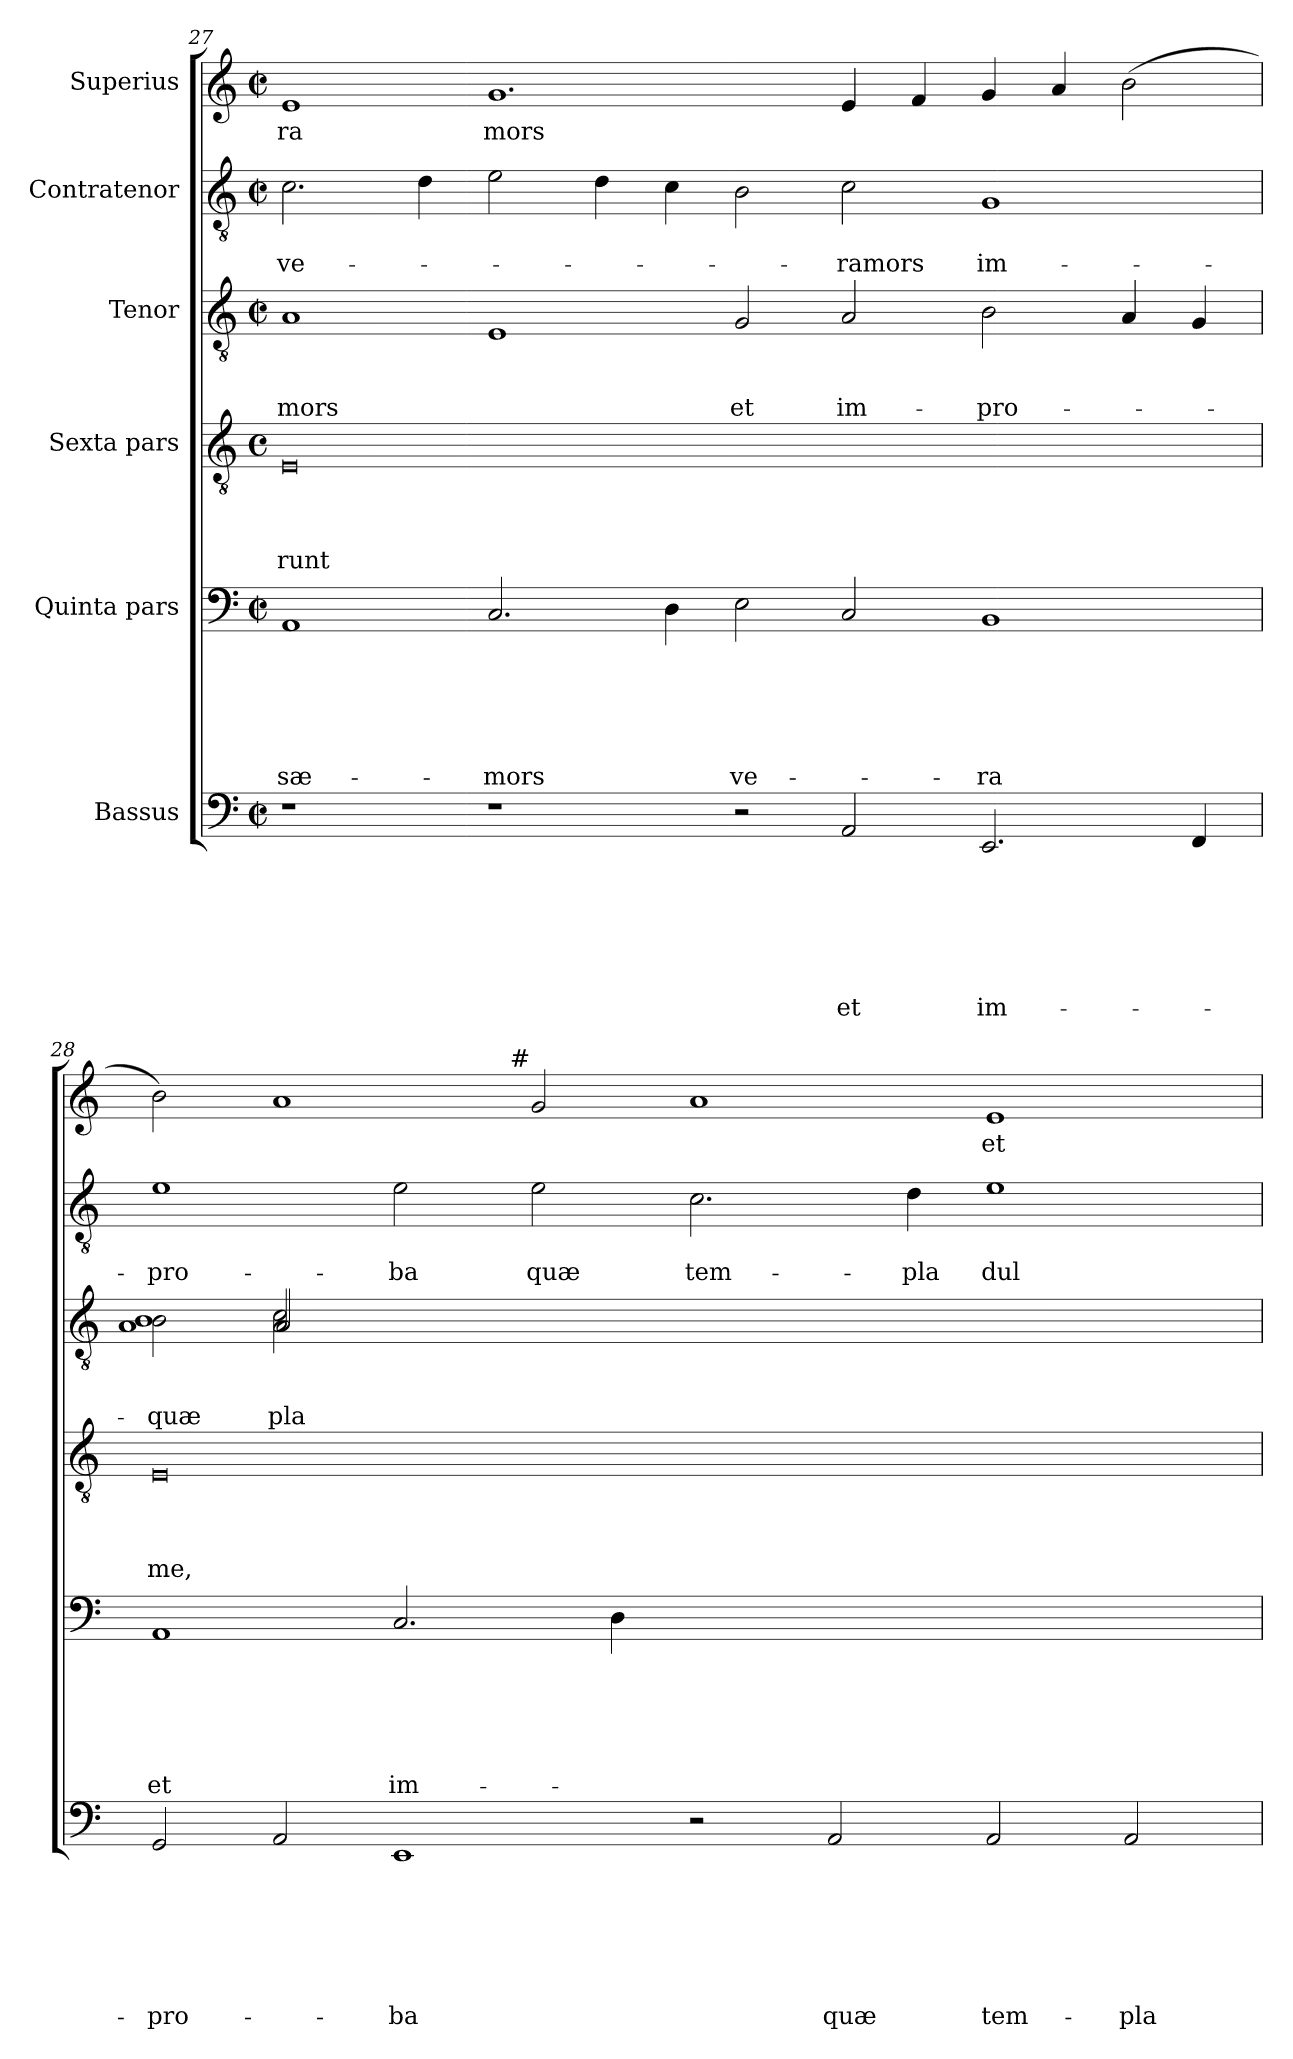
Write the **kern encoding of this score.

**kern	**text	**text	**text	**text	**text	**text	**text	**kern	**text	**text	**text	**text	**text	**text	**kern	**text	**text	**text	**text	**kern	**text	**text	**text	**kern	**text	**text	**kern	**text
*part6	*part6	*part6	*part6	*part6	*part6	*part6	*part6	*part5	*part5	*part5	*part5	*part5	*part5	*part5	*part4	*part4	*part4	*part4	*part4	*part3	*part3	*part3	*part3	*part2	*part2	*part2	*part1	*part1
*staff6	*staff6	*staff6	*staff6	*staff6	*staff6	*staff6	*staff6	*staff5	*staff5	*staff5	*staff5	*staff5	*staff5	*staff5	*staff4	*staff4	*staff4	*staff4	*staff4	*staff3	*staff3	*staff3	*staff3	*staff2	*staff2	*staff2	*staff1	*staff1
*I"Bassus	*	*	*	*	*	*	*	*I"Quinta pars	*	*	*	*	*	*	*I"Sexta pars	*	*	*	*	*I"Tenor	*	*	*	*I"Contratenor	*	*	*I"Superius	*
!!LO:LB:g=z
*clefF4	*	*	*	*	*	*	*	*clefF4	*	*	*	*	*	*	*clefGv2	*	*	*	*	*clefGv2	*	*	*	*clefGv2	*	*	*clefG2	*
*k[]	*	*	*	*	*	*	*	*k[]	*	*	*	*	*	*	*k[]	*	*	*	*	*k[]	*	*	*	*k[]	*	*	*k[]	*
*C:	*	*	*	*	*	*	*	*C:	*	*	*	*	*	*	*C:	*	*	*	*	*C:	*	*	*	*C:	*	*	*C:	*
*M2/2	*	*	*	*	*	*	*	*M2/2	*	*	*	*	*	*	*M4/4	*	*	*	*	*M2/2	*	*	*	*M2/2	*	*	*M2/2	*
*met(c|)	*	*	*	*	*	*	*	*met(c|)	*	*	*	*	*	*	*met(c)	*	*	*	*	*met(c|)	*	*	*	*met(c|)	*	*	*met(c|)	*
=27	=27	=27	=27	=27	=27	=27	=27	=27	=27	=27	=27	=27	=27	=27	=27	=27	=27	=27	=27	=27	=27	=27	=27	=27	=27	=27	=27	=27
!	!	!	!	!	!	!	!	!	!	!	!	!	!	!LO:LY:b	!	!	!	!	!LO:LY:b	!	!	!	!LO:LY:b	!	!	!LO:LY:b	!	!LO:LY:b
1r	.	.	.	.	.	.	.	1AA	.	.	.	.	.	sæ-	0E	.	.	.	-runt	1A	.	.	mors	2.c\	.	ve-	1e	-ra
.	.	.	.	.	.	.	.	.	.	.	.	.	.	.	.	.	.	.	.	.	.	.	.	4d\	.	.	.	.
!	!	!	!	!	!	!	!	!	!	!	!	!	!	!LO:LY:b	!	!	!	!	!	!	!	!	!	!	!	!	!	!LO:LY:b
1r	.	.	.	.	.	.	.	2.C/	.	.	.	.	.	-mors	.	.	.	.	.	1E	.	.	.	2e\	.	.	1.g	mors
.	.	.	.	.	.	.	.	.	.	.	.	.	.	.	.	.	.	.	.	.	.	.	.	4d\	.	.	.	.
.	.	.	.	.	.	.	.	4D\	.	.	.	.	.	.	.	.	.	.	.	.	.	.	.	4c\	.	.	.	.
!	!	!	!	!	!	!	!	!	!	!	!	!	!	!LO:LY:b	!	!	!	!	!	!	!	!	!LO:LY:b	!	!	!	!	!
2r	.	.	.	.	.	.	.	2E\	.	.	.	.	.	ve-	0ryy	.	.	.	.	2G/	.	.	et	2B\	.	.	.	.
!	!	!	!	!	!	!	!LO:LY:b	!	!	!	!	!	!	!	!	!	!	!	!	!	!	!	!LO:LY:b	!	!	!LO:LY:b	!	!
2AA/	.	.	.	.	.	.	et	2C/	.	.	.	.	.	.	.	.	.	.	.	2A/	.	.	im-	2c\	.	-ramors	4e/	.
.	.	.	.	.	.	.	.	.	.	.	.	.	.	.	.	.	.	.	.	.	.	.	.	.	.	.	4f/	.
!	!	!	!	!	!	!	!LO:LY:b	!	!	!	!	!	!	!LO:LY:b	!	!	!	!	!	!	!	!	!LO:LY:b	!	!	!LO:LY:b	!	!
2.EE/	.	.	.	.	.	.	im-	1BB	.	.	.	.	.	-ra	.	.	.	.	.	2B\	.	.	-pro-	1G	.	im-	4g/	.
.	.	.	.	.	.	.	.	.	.	.	.	.	.	.	.	.	.	.	.	.	.	.	.	.	.	.	4a/	.
.	.	.	.	.	.	.	.	.	.	.	.	.	.	.	.	.	.	.	.	4A/	.	.	.	.	.	.	(>2b\	.
4FF/	.	.	.	.	.	.	.	.	.	.	.	.	.	.	.	.	.	.	.	4G/	.	.	.	.	.	.	.	.
=28	=28	=28	=28	=28	=28	=28	=28	=28	=28	=28	=28	=28	=28	=28	=28	=28	=28	=28	=28	=28	=28	=28	=28	=28	=28	=28	=28	=28
!	!	!	!	!	!	!	!LO:LY:b	!	!	!	!	!	!	!LO:LY:b	!	!	!	!	!LO:LY:b	!	!	!	!LO:LY:b	!	!	!LO:LY:b	!	!
*	*	*	*	*	*	*	*	*	*	*	*	*	*	*	*	*	*	*	*	*^	*	*	*	*	*	*	*^	*
*	*	*	*	*	*	*	*	*	*	*	*	*	*	*	*	*	*	*	*	*	*^	*	*	*	*	*	*	*	*	*
*	*	*	*	*	*	*	*	*	*	*	*	*	*	*	*	*	*	*	*	*	*	*^	*	*	*	*	*	*	*	*	*
2GG/	.	.	.	.	.	.	-pro-	1AA	.	.	.	.	.	et	0E	.	.	.	me,	2B\	1A 1B	2ryy	2ryy	.	.	quæ	1e	.	-pro-	2b\)	1ryy	.
!	!	!	!	!	!	!	!	!	!	!	!	!	!	!	!	!	!	!	!	!	!	!	!	!	!	!LO:LY:b	!	!	!	!	!	!
!	!	!	!	!	!	!	!	!	!	!	!	!	!	!	!	!	!	!	!	!	!	!	!	!	!	!LO:LY:b:rj	!	!	!	!	!	!
2AA/	.	.	.	.	.	.	.	.	.	.	.	.	.	.	.	.	.	.	.	2c\	.	2A/	2A/	.	.	-pla	.	.	.	1a	.	.
!	!	!	!	!	!	!	!LO:LY:b	!	!	!	!	!	!	!LO:LY:b	!	!	!	!	!	!	!	!	!	!	!	!	!	!	!LO:LY:b	!	!	!
1EE	.	.	.	.	.	.	-ba	2.C/	.	.	.	.	.	im-	.	.	.	.	.	0.ryy	0.ryy	0.ryy	0.ryy	.	.	.	2e\	.	-ba	.	4...ryy	.
!	!	!	!	!	!	!	!	!	!	!	!	!	!	!	!	!	!	!	!	!	!	!	!	!	!	!	!	!	!	!	!LO:TX:a:t=#	!
.	.	.	.	.	.	.	.	.	.	.	.	.	.	.	.	.	.	.	.	.	.	.	.	.	.	.	.	.	.	.	1ryy	.
!	!	!	!	!	!	!	!	!	!	!	!	!	!	!	!	!	!	!	!	!	!	!	!	!	!	!	!	!	!LO:LY:b:rj	!	!	!
.	.	.	.	.	.	.	.	.	.	.	.	.	.	.	.	.	.	.	.	.	.	.	.	.	.	.	2e\	.	quæ	2g/	.	.
.	.	.	.	.	.	.	.	4D\	.	.	.	.	.	.	.	.	.	.	.	.	.	.	.	.	.	.	.	.	.	.	.	.
!	!	!	!	!	!	!	!	!	!	!	!	!	!	!	!	!	!	!	!	!	!	!	!	!	!	!	!	!	!LO:LY:b	!	!	!
2r	.	.	.	.	.	.	.	0ryy	.	.	.	.	.	.	0ryy	.	.	.	.	.	.	.	.	.	.	.	2.c\	.	tem-	1a	.	.
.	.	.	.	.	.	.	.	.	.	.	.	.	.	.	.	.	.	.	.	.	.	.	.	.	.	.	.	.	.	.	1ryy	.
!	!	!	!	!	!	!	!LO:LY:b	!	!	!	!	!	!	!	!	!	!	!	!	!	!	!	!	!	!	!	!	!	!	!	!	!
2AA/	.	.	.	.	.	.	quæ	.	.	.	.	.	.	.	.	.	.	.	.	.	.	.	.	.	.	.	.	.	.	.	.	.
!	!	!	!	!	!	!	!	!	!	!	!	!	!	!	!	!	!	!	!	!	!	!	!	!	!	!	!	!	!LO:LY:b	!	!	!
.	.	.	.	.	.	.	.	.	.	.	.	.	.	.	.	.	.	.	.	.	.	.	.	.	.	.	4d\	.	-pla	.	.	.
!	!	!	!	!	!	!	!LO:LY:b	!	!	!	!	!	!	!	!	!	!	!	!	!	!	!	!	!	!	!	!	!	!LO:LY:b	!	!	!LO:LY:b
2AA/	.	.	.	.	.	.	tem-	.	.	.	.	.	.	.	.	.	.	.	.	.	.	.	.	.	.	.	1e	.	dul-	1e	.	et
.	.	.	.	.	.	.	.	.	.	.	.	.	.	.	.	.	.	.	.	.	.	.	.	.	.	.	.	.	.	.	2ryy	.
!	!	!	!	!	!	!	!LO:LY:b:rj	!	!	!	!	!	!	!	!	!	!	!	!	!	!	!	!	!	!	!	!	!	!	!	!	!
2AA/	.	.	.	.	.	.	-pla	.	.	.	.	.	.	.	.	.	.	.	.	.	.	.	.	.	.	.	.	.	.	.	.	.
.	.	.	.	.	.	.	.	.	.	.	.	.	.	.	.	.	.	.	.	.	.	.	.	.	.	.	.	.	.	.	32ryy	.
*	*	*	*	*	*	*	*	*	*	*	*	*	*	*	*	*	*	*	*	*v	*v	*v	*v	*	*	*	*	*	*	*v	*v	*
=	=	=	=	=	=	=	=	=	=	=	=	=	=	=	=	=	=	=	=	=	=	=	=	=	=	=	=	=
*-	*-	*-	*-	*-	*-	*-	*-	*-	*-	*-	*-	*-	*-	*-	*-	*-	*-	*-	*-	*-	*-	*-	*-	*-	*-	*-	*-	*-
